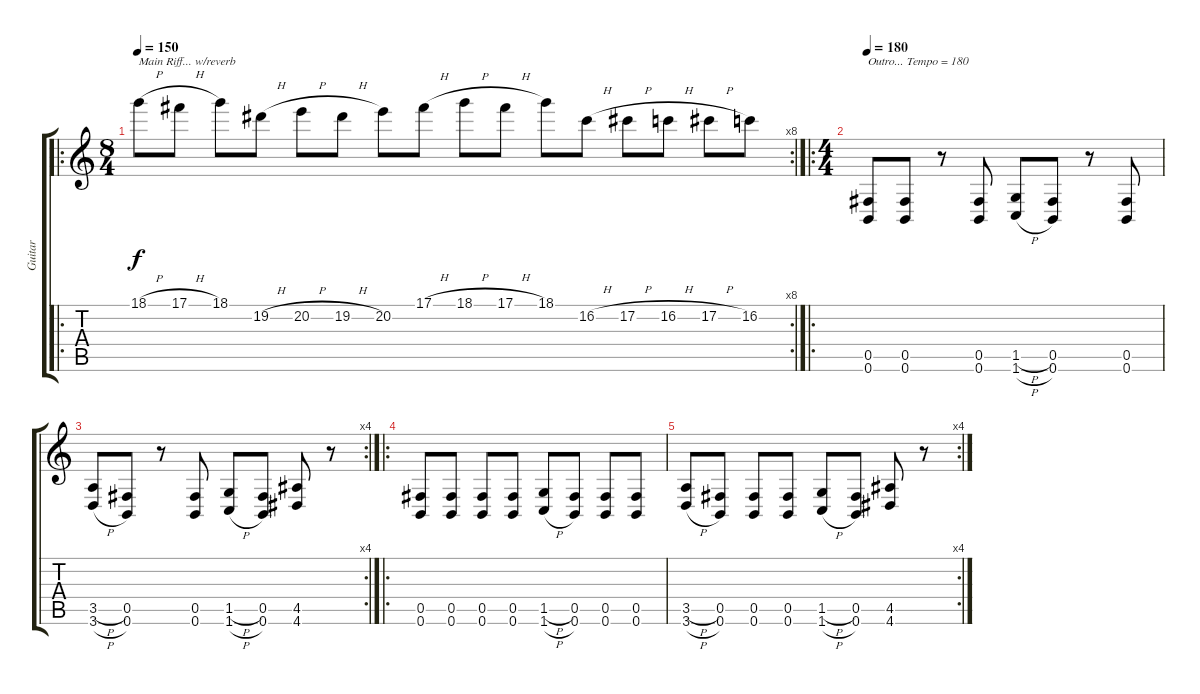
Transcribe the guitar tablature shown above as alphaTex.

\track ("Guitar" "Guitar") {instrument distortionguitar}
\staff {score tabs}
\tuning (Db4 Ab3 E3 B2 Gb2 B1) {hide}
\ro
\rc 8
\ts (8 4)
\tempo 150
\clef g2
\ks c
18.1{h}.8{txt "Main Riff... w/reverb" dy f instrument distortionguitar} 17.1{h}.8 18.1.8 19.2{h}.8 20.2{h}.8 19.2{h}.8 20.2.8 17.1{h}.8 18.1{h}.8 17.1{h}.8 18.1.8 16.2{h}.8 17.2{h}.8 16.2{h}.8 17.2{h}.8 16.2.8 |
\ro
\ts (4 4)
\tempo 180
(0.5 0.6).8{txt "Outro... Tempo = 180"} (0.5 0.6).8 r.8 (0.5 0.6).8 (1.5{h} 1.6{h}).8 (0.5 0.6).8 r.8 (0.5 0.6).8 |
\rc 4
(3.5{h} 3.6{h}).8 (0.5 0.6).8 r.8 (0.5 0.6).8 (1.5{h} 1.6{h}).8 (0.5 0.6).8 (4.5 4.6).8 r.8 |
\ro
(0.5 0.6).8 (0.5 0.6).8 (0.5 0.6).8 (0.5 0.6).8 (1.5{h} 1.6{h}).8 (0.5 0.6).8 (0.5 0.6).8 (0.5 0.6).8 |
\rc 4
(3.5{h} 3.6{h}).8 (0.5 0.6).8 (0.5 0.6).8 (0.5 0.6).8 (1.5{h} 1.6{h}).8 (0.5 0.6).8 (4.5 4.6).8 r.8
